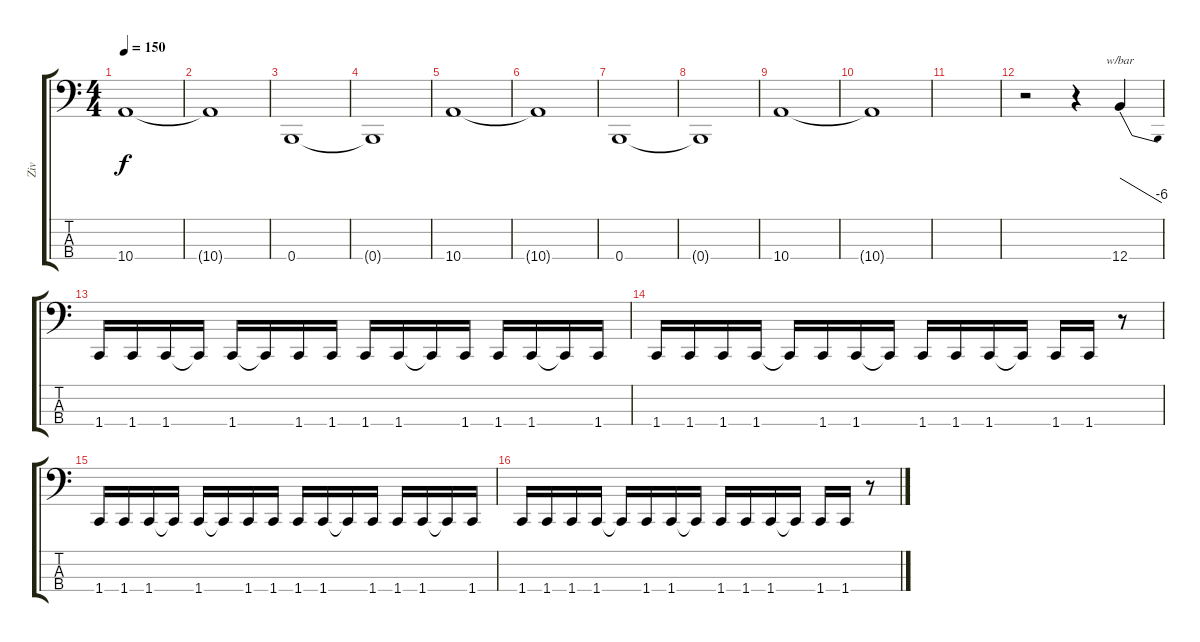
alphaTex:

\track ("Ziv" "Ziv") {instrument electricbasspick}
\staff {score tabs}
\tuning (E2 B1 Gb1 B0) {hide}
\ts (4 4)
\tempo 150
\clef f4
\ks c
10.4.1{dy f} |
10.4{t}.1 |
0.4.1 |
0.4{t}.1 |
10.4.1 |
10.4{t}.1 |
0.4.1 |
0.4{t}.1 |
10.4.1 |
10.4{t}.1 |
|
r.2 r.4 12.4.4{tbe (dive default 0 0 60 -24)} |
1.4.16 1.4.16 1.4.16 1.4{t}.16 1.4.16 1.4{t}.16 1.4.16 1.4.16 1.4.16 1.4.16 1.4{t}.16 1.4.16 1.4.16 1.4.16 1.4{t}.16 1.4.16 |
1.4.16 1.4.16 1.4.16 1.4.16 1.4{t}.16 1.4.16 1.4.16 1.4{t}.16 1.4.16 1.4.16 1.4.16 1.4{t}.16 1.4.16 1.4.16 r.8 |
1.4.16 1.4.16 1.4.16 1.4{t}.16 1.4.16 1.4{t}.16 1.4.16 1.4.16 1.4.16 1.4.16 1.4{t}.16 1.4.16 1.4.16 1.4.16 1.4{t}.16 1.4.16 |
1.4.16 1.4.16 1.4.16 1.4.16 1.4{t}.16 1.4.16 1.4.16 1.4{t}.16 1.4.16 1.4.16 1.4.16 1.4{t}.16 1.4.16 1.4.16 r.8
